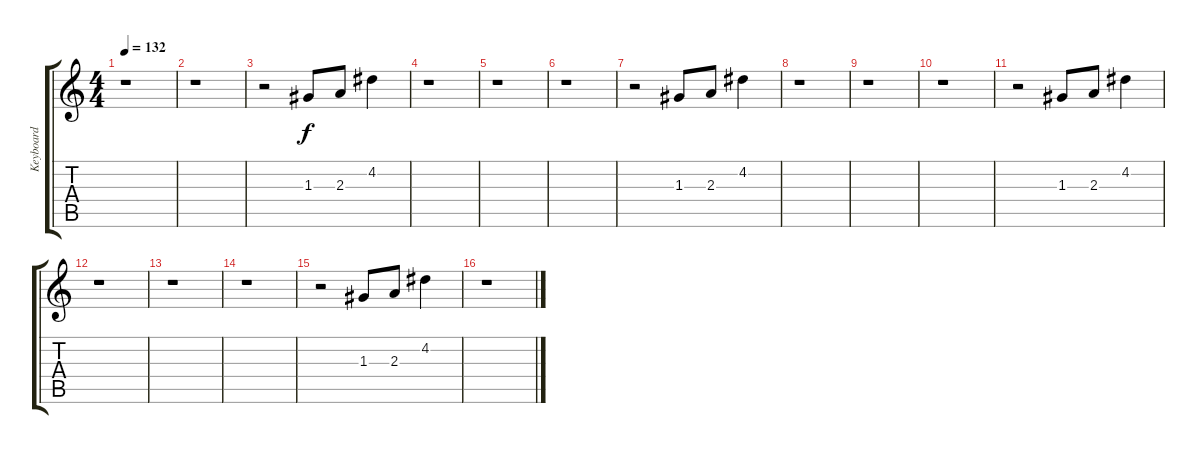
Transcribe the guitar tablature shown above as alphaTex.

\track ("Keyboard" "Keyboard") {instrument rockorgan}
\staff {score tabs}
\tuning (E5 B4 G4 D4 A3 E3) {hide}
\ts (4 4)
\tempo 132
\clef g2
\ks c
r.1{dy f} |
r.1 |
r.2 1.3.8 2.3.8 4.2.4 |
r.1 |
r.1 |
r.1 |
r.2 1.3.8 2.3.8 4.2.4 |
r.1 |
r.1 |
r.1 |
r.2 1.3.8 2.3.8 4.2.4 |
r.1 |
r.1 |
r.1 |
r.2 1.3.8 2.3.8 4.2.4 |
r.1
